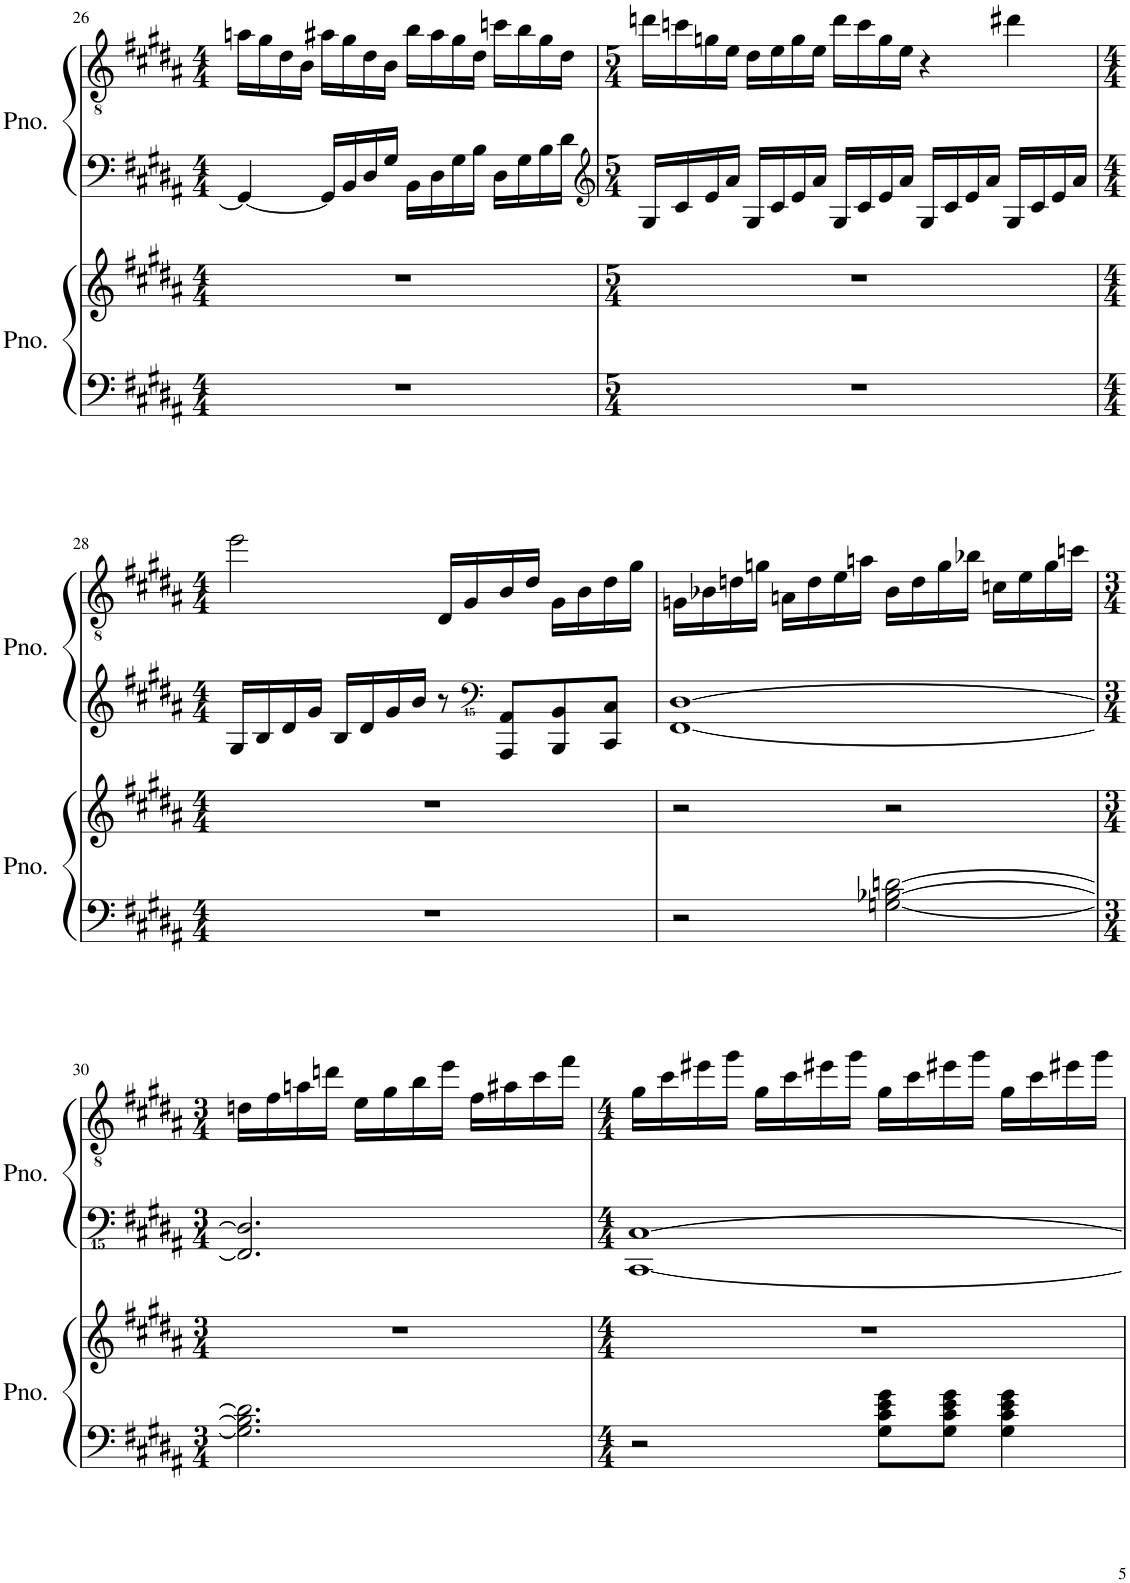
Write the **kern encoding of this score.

**kern	**kern	**kern	**kern
*part2	*part2	*part1	*part1
*staff4	*staff3	*staff2	*staff1
*I"Piano	*	*I"Piano	*
*I'Pno.	*	*I'Pno.	*
!!LO:PB:g=z
*clefF4	*clefG2	*clefF4	*clefGv2
*k[f#c#g#d#a#]	*k[f#c#g#d#a#]	*k[f#c#g#d#a#]	*k[f#c#g#d#a#]
*M4/4	*M4/4	*M4/4	*M4/4
=26	=26	=26	=26
1r	1r	4GG#/_	16an\LL
.	.	.	16g#\
.	.	.	16d#\
.	.	.	16B\JJ
.	.	16GG#/LL]	16a#X\LL
.	.	16BB/	16g#\
.	.	16D#/	16d#\
.	.	16G#/JJ	16B\JJ
.	.	16BB\LL	16b\LL
.	.	16D#\	16a#\
.	.	16G#\	16g#\
.	.	16B\JJ	16d#\JJ
.	.	16D#\LL	16ccn\LL
.	.	16G#\	16b\
.	.	16B\	16g#\
.	.	16d#\JJ	16d#\JJ
=27	=27	=27	=27
*	*	*clefG2	*
*M5/4	*M5/4	*M5/4	*M5/4
4%5r	4%5r	16G#/LL	16ddn\LL
.	.	16c#/	16ccn\
.	.	16e/	16gn\
.	.	16a#/JJ	16e\JJ
.	.	16G#/LL	16d#\LL
.	.	16c#/	16e\
.	.	16e/	16g\
.	.	16a#/JJ	16e\JJ
.	.	16G#/LL	16dd\LL
.	.	16c#/	16cc\
.	.	16e/	16g\
.	.	16a#/JJ	16e\JJ
.	.	16G#/LL	4r
.	.	16c#/	.
.	.	16e/	.
.	.	16a#/JJ	.
.	.	16G#/LL	4dd#X\
.	.	16c#/	.
.	.	16e/	.
.	.	16a#/JJ	.
!!LO:LB:g=z
=28	=28	=28	=28
*M4/4	*M4/4	*M4/4	*M4/4
1r	1r	16G#/LL	2ee\
.	.	16B/	.
.	.	16d#/	.
.	.	16g#/JJ	.
.	.	16B/LL	.
.	.	16d#/	.
.	.	16g#/	.
.	.	16b/JJ	.
.	.	8r	16D#/LL
.	.	.	16G#/
*	*	*clefFvv4	*
.	.	8AAAAA#/ 8AAAA#/L	16B/
.	.	.	16d#/JJ
.	.	8BBBBB/ 8BBBB/	16G#\LL
.	.	.	16B\
.	.	8CCCC#/ 8CCC#/J	16d#\
.	.	.	16g#\JJ
=29	=29	=29	=29
2r	2r	[1FFFF# [1DDD#	16Gn\LL
.	.	.	16B-X\
.	.	.	16dn\
.	.	.	16gn\JJ
.	.	.	16An\LL
.	.	.	16d\
.	.	.	16e\
.	.	.	16an\JJ
[2Gn\ [2B-X\ [2dn\	2r	.	16B-\LL
.	.	.	16d\
.	.	.	16g\
.	.	.	16b-X\JJ
.	.	.	16cn\LL
.	.	.	16e\
.	.	.	16g\
.	.	.	16ccn\JJ
!!LO:LB:g=z
=30	=30	=30	=30
*M3/4	*M3/4	*M3/4	*M3/4
2.G\] 2.B-\] 2.d\]	2.r	2.FFFF#/] 2.DDD#/]	16dn\LL
.	.	.	16f#\
.	.	.	16an\
.	.	.	16ddn\JJ
.	.	.	16e\LL
.	.	.	16g#\
.	.	.	16b\
.	.	.	16ee\JJ
.	.	.	16f#\LL
.	.	.	16a#X\
.	.	.	16cc#\
.	.	.	16ff#\JJ
=31	=31	=31	=31
*M4/4	*M4/4	*M4/4	*M4/4
2r	1r	[1CCCC# [1CCC#	16g#\LL
.	.	.	16cc#\
.	.	.	16ee#X\
.	.	.	16gg#\JJ
.	.	.	16g#\LL
.	.	.	16cc#\
.	.	.	16ee#X\
.	.	.	16gg#\JJ
8G#\ 8c#\ 8e\ 8g#\L	.	.	16g#\LL
.	.	.	16cc#\
8G#\ 8c#\ 8e\ 8g#\J	.	.	16ee#X\
.	.	.	16gg#\JJ
4G#\ 4c#\ 4e\ 4g#\	.	.	16g#\LL
.	.	.	16cc#\
.	.	.	16ee#X\
.	.	.	16gg#\JJ
=	=	=	=
*-	*-	*-	*-
